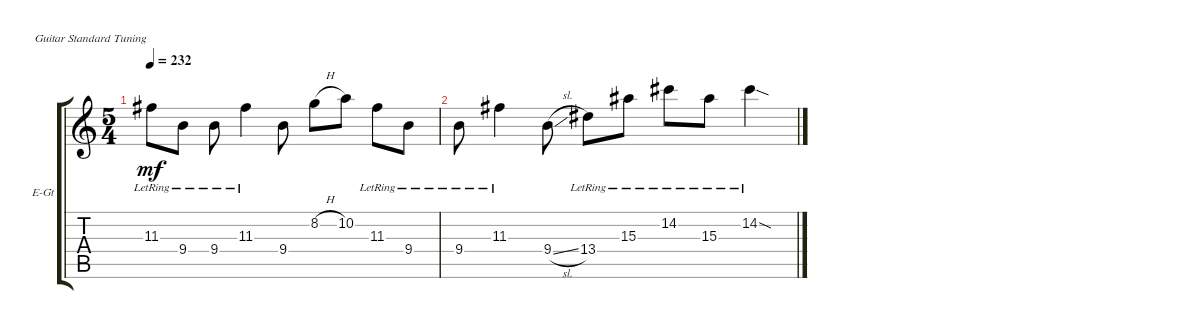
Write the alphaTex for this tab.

\bracketExtendMode groupsimilarinstruments
\firstSystemTrackNameOrientation horizontal
\otherSystemsTrackNameOrientation horizontal
\track ("Jason Gobel (Clean)" "E-Gt") {instrument electricguitarjazz}
\staff {score tabs}
\tuning (E4 B3 G3 D3 A2 E2)
\ts (5 4)
\tempo 232
\clef g2
\ks c
11.3{lr}.8{dy mf} 9.4{lr}.8 9.4{lr}.8 11.3{lr}.4 9.4.8 8.2{h}.8 10.2.8 11.3{lr}.8 9.4{lr}.8 |
9.4{lr}.8 11.3{lr}.4 9.4{sl}.8 13.4{lr}.8 15.3{lr}.8 14.2{lr}.8 15.3{lr}.8 14.2{sod lr}.4
